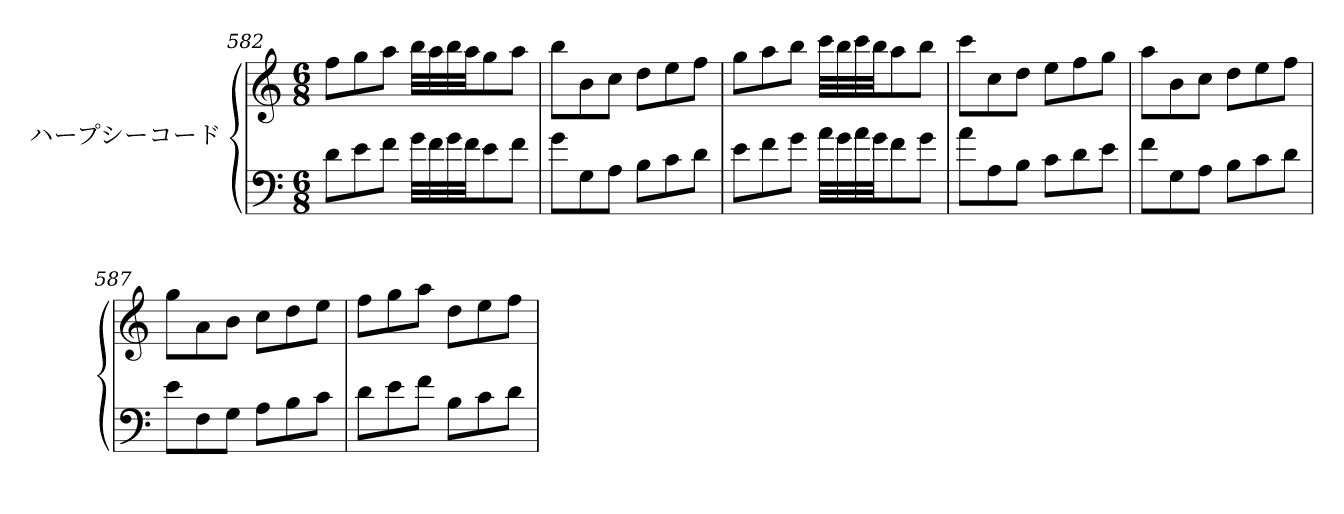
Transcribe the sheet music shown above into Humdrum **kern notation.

**kern	**kern
*part1	*part1
*staff2	*staff1
*I"ハープシーコード	*
*clefF4	*clefG2
*k[]	*k[]
*M6/8	*M6/8
=582	=582
8d\L	8ff\L
8e\	8gg\
8f\J	8aa\J
32g\LLL	32bb\LLL
32f\	32aa\
32g\	32bb\
32f\JJ	32aa\JJ
8e\	8gg\
8f\J	8aa\J
=583	=583
8g\L	8bb\L
8G\	8b\
8A\J	8cc\J
8B\L	8dd\L
8c\	8ee\
8d\J	8ff\J
!!LO:LB:g=z
=584	=584
8e\L	8gg\L
8f\	8aa\
8g\J	8bb\J
32a\LLL	32ccc\LLL
32g\	32bb\
32a\	32ccc\
32g\JJ	32bb\JJ
8f\	8aa\
8g\J	8bb\J
=585	=585
8a\L	8ccc\L
8A\	8cc\
8B\J	8dd\J
8c\L	8ee\L
8d\	8ff\
8e\J	8gg\J
=586	=586
8f\L	8aa\L
8G\	8b\
8A\J	8cc\J
8B\L	8dd\L
8c\	8ee\
8d\J	8ff\J
=587	=587
8e\L	8gg\L
8F\	8a\
8G\J	8b\J
8A\L	8cc\L
8B\	8dd\
8c\J	8ee\J
=588	=588
8d\L	8ff\L
8e\	8gg\
8f\J	8aa\J
8B\L	8dd\L
8c\	8ee\
8d\J	8ff\J
=	=
*-	*-
